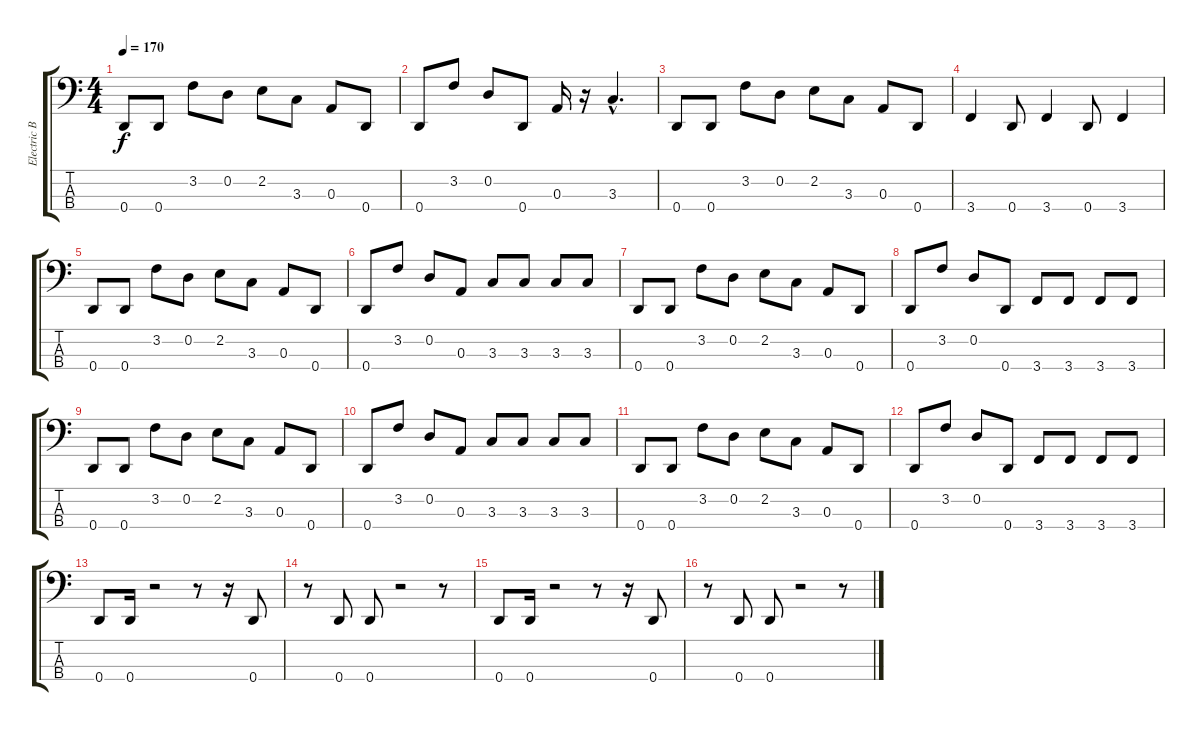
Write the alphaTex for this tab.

\track ("Electric Bass" "Electric B") {instrument acousticbass}
\staff {score tabs}
\tuning (G2 D2 A1 D1) {hide}
\ts (4 4)
\tempo 170
\clef f4
\ks c
0.4.8{dy f} 0.4.8 3.2.8 0.2.8 2.2.8 3.3.8 0.3.8 0.4.8 |
0.4.8 3.2.8 0.2.8 0.4.8 0.3.16 r.16 3.3{hac}.4{d} |
0.4.8 0.4.8 3.2.8 0.2.8 2.2.8 3.3.8 0.3.8 0.4.8 |
3.4.4 0.4.8 3.4.4 0.4.8 3.4.4 |
0.4.8 0.4.8 3.2.8 0.2.8 2.2.8 3.3.8 0.3.8 0.4.8 |
0.4.8 3.2.8 0.2.8 0.3.8 3.3.8 3.3.8 3.3.8 3.3.8 |
0.4.8 0.4.8 3.2.8 0.2.8 2.2.8 3.3.8 0.3.8 0.4.8 |
0.4.8 3.2.8 0.2.8 0.4.8 3.4.8 3.4.8 3.4.8 3.4.8 |
0.4.8 0.4.8 3.2.8 0.2.8 2.2.8 3.3.8 0.3.8 0.4.8 |
0.4.8 3.2.8 0.2.8 0.3.8 3.3.8 3.3.8 3.3.8 3.3.8 |
0.4.8 0.4.8 3.2.8 0.2.8 2.2.8 3.3.8 0.3.8 0.4.8 |
0.4.8 3.2.8 0.2.8 0.4.8 3.4.8 3.4.8 3.4.8 3.4.8 |
0.4.8 0.4.16 r.2 r.8 r.16 0.4.8 |
r.8 0.4.8 0.4.8 r.2 r.8 |
0.4.8 0.4.16 r.2 r.8 r.16 0.4.8 |
r.8 0.4.8 0.4.8 r.2 r.8
